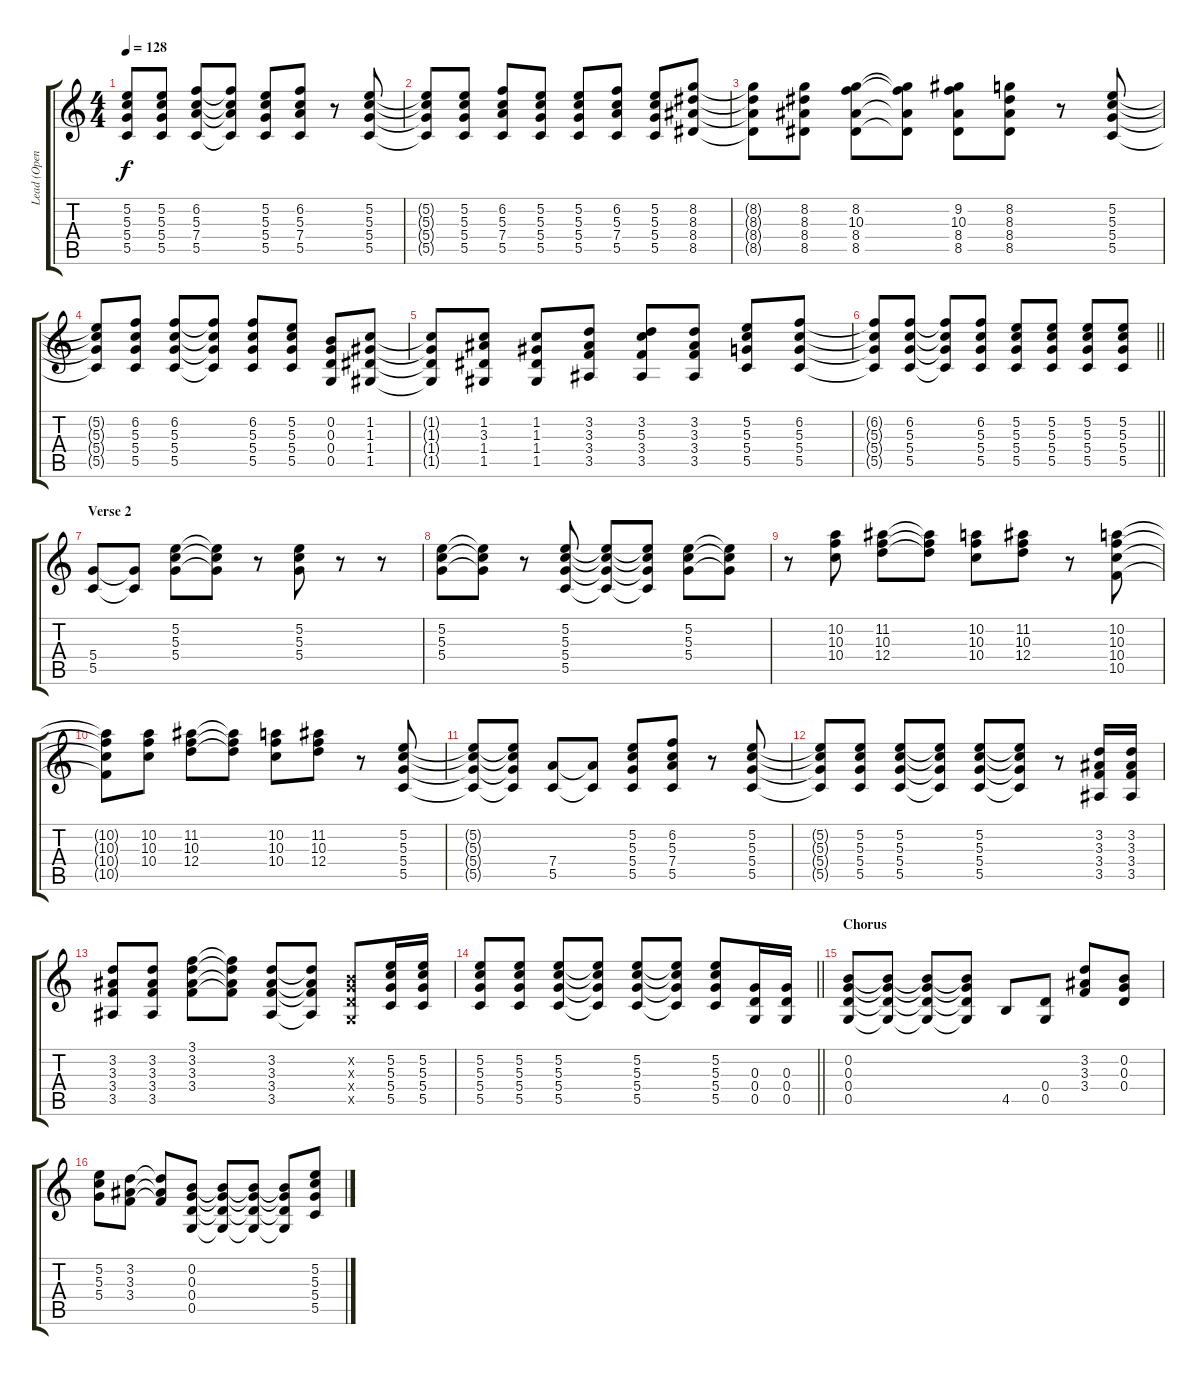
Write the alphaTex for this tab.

\track ("Lead (Open G)" "Lead (Open") {instrument distortionguitar}
\staff {score tabs}
\tuning (D4 B3 G3 D3 G2 D2) {hide}
\ts (4 4)
\tempo 128
\clef g2
\ks c
(5.2 5.3 5.4 5.5).8{dy f} (5.2 5.3 5.4 5.5).8 (6.2 5.3 7.4 5.5).8 (6.2{t} 5.3{t} 7.4{t} 5.5{t}).8 (5.2 5.3 5.4 5.5).8 (6.2 5.3 7.4 5.5).8 r.8 (5.2 5.3 5.4 5.5).8 |
(5.2{t} 5.3{t} 5.4{t} 5.5{t}).8 (5.2 5.3 5.4 5.5).8 (6.2 5.3 7.4 5.5).8 (5.2 5.3 5.4 5.5).8 (5.2 5.3 5.4 5.5).8 (6.2 5.3 7.4 5.5).8 (5.2 5.3 5.4 5.5).8 (8.2 8.3 8.4 8.5).8 |
(8.2{t} 8.3{t} 8.4{t} 8.5{t}).8 (8.2 8.3 8.4 8.5).8 (8.2 10.3 8.4 8.5).8 (8.2{t} 10.3{t} 8.4{t} 8.5{t}).8 (9.2 10.3 8.4 8.5).8 (8.2 8.3 8.4 8.5).8 r.8 (5.2 5.3 5.4 5.5).8 |
(5.2{t} 5.3{t} 5.4{t} 5.5{t}).8 (6.2 5.3 5.4 5.5).8 (6.2 5.3 5.4 5.5).8 (6.2{t} 5.3{t} 5.4{t} 5.5{t}).8 (6.2 5.3 5.4 5.5).8 (5.2 5.3 5.4 5.5).8 (0.2 0.3 0.4 0.5).8 (1.2 1.3 1.4 1.5).8 |
(1.2{t} 1.3{t} 1.4{t} 1.5{t}).8 (1.2 3.3 1.4 1.5).8 (1.2 1.3 1.4 1.5).8 (3.2 3.3 3.4 3.5).8 (3.2 5.3 3.4 3.5).8 (3.2 3.3 3.4 3.5).8 (5.2 5.3 5.4 5.5).8 (6.2 5.3 5.4 5.5).8 |
\barLineRight lightlight
(6.2{t} 5.3{t} 5.4{t} 5.5{t}).8 (6.2 5.3 5.4 5.5).8 (6.2{t} 5.3{t} 5.4{t} 5.5{t}).8 (6.2 5.3 5.4 5.5).8 (5.2 5.3 5.4 5.5).8 (5.2 5.3 5.4 5.5).8 (5.2 5.3 5.4 5.5).8 (5.2 5.3 5.4 5.5).8 |
\section ("" "Verse 2")
(5.4 5.5).8 (5.4{t} 5.5{t}).8 (5.2 5.3 5.4).8 (5.2{t} 5.3{t} 5.4{t}).8 r.8 (5.2 5.3 5.4).8 r.8 r.8 |
(5.2 5.3 5.4).8 (5.2{t} 5.3{t} 5.4{t}).8 r.8 (5.2 5.3 5.4 5.5).8 (5.2{t} 5.3{t} 5.4{t} 5.5{t}).8 (5.2{t} 5.3{t} 5.4{t} 5.5{t}).8 (5.2 5.3 5.4).8 (5.2{t} 5.3{t} 5.4{t}).8 |
r.8 (10.2 10.3 10.4).8 (11.2 10.3 12.4).8 (11.2{t} 10.3{t} 12.4{t}).8 (10.2 10.3 10.4).8 (11.2 10.3 12.4).8 r.8 (10.2 10.3 10.4 10.5).8 |
(10.2{t} 10.3{t} 10.4{t} 10.5{t}).8 (10.2 10.3 10.4).8 (11.2 10.3 12.4).8 (11.2{t} 10.3{t} 12.4{t}).8 (10.2 10.3 10.4).8 (11.2 10.3 12.4).8 r.8 (5.2 5.3 5.4 5.5).8 |
(5.2{t} 5.3{t} 5.4{t} 5.5{t}).8 (5.2{t} 5.3{t} 5.4{t} 5.5{t}).8 (7.4 5.5).8 (7.4{t} 5.5{t}).8 (5.2 5.3 5.4 5.5).8 (6.2 5.3 7.4 5.5).8 r.8 (5.2 5.3 5.4 5.5).8 |
(5.2{t} 5.3{t} 5.4{t} 5.5{t}).8 (5.2 5.3 5.4 5.5).8 (5.2 5.3 5.4 5.5).8 (5.2{t} 5.3{t} 5.4{t} 5.5{t}).8 (5.2 5.3 5.4 5.5).8 (5.2{t} 5.3{t} 5.4{t} 5.5{t}).8 r.8 (3.2 3.3 3.4 3.5).16 (3.2 3.3 3.4 3.5).16 |
(3.2 3.3 3.4 3.5).8 (3.2 3.3 3.4 3.5).8 (3.1 3.2 3.3 3.4).8 (3.1{t} 3.2{t} 3.3{t} 3.4{t}).8 (3.2 3.3 3.4 3.5).8 (3.2{t} 3.3{t} 3.4{t} 3.5{t}).8 (0.2{x} 0.3{x} 0.4{x} 0.5{x}).8 (5.2 5.3 5.4 5.5).16 (5.2 5.3 5.4 5.5).16 |
\barLineRight lightlight
(5.2 5.3 5.4 5.5).8 (5.2 5.3 5.4 5.5).8 (5.2 5.3 5.4 5.5).8 (5.2{t} 5.3{t} 5.4{t} 5.5{t}).8 (5.2 5.3 5.4 5.5).8 (5.2{t} 5.3{t} 5.4{t} 5.5{t}).8 (5.2 5.3 5.4 5.5).8 (0.3 0.4 0.5).16 (0.3 0.4 0.5).16 |
\section ("" "Chorus")
(0.2 0.3 0.4 0.5).8 (0.2{t} 0.3{t} 0.4{t} 0.5{t}).8 (0.2{t} 0.3{t} 0.4{t} 0.5{t}).8 (0.2{t} 0.3{t} 0.4{t} 0.5{t}).8 4.5.8 (0.4 0.5).8 (3.2 3.3 3.4).8 (0.2 0.3 0.4).8 |
(5.2 5.3 5.4).8 (3.2 3.3 3.4).8 (3.2{t} 3.3{t} 3.4{t}).8 (0.2 0.3 0.4 0.5).8 (0.2{t} 0.3{t} 0.4{t} 0.5{t}).8 (0.2{t} 0.3{t} 0.4{t} 0.5{t}).8 (0.2{t} 0.3{t} 0.4{t} 0.5{t}).8 (5.2 5.3 5.4 5.5).8
